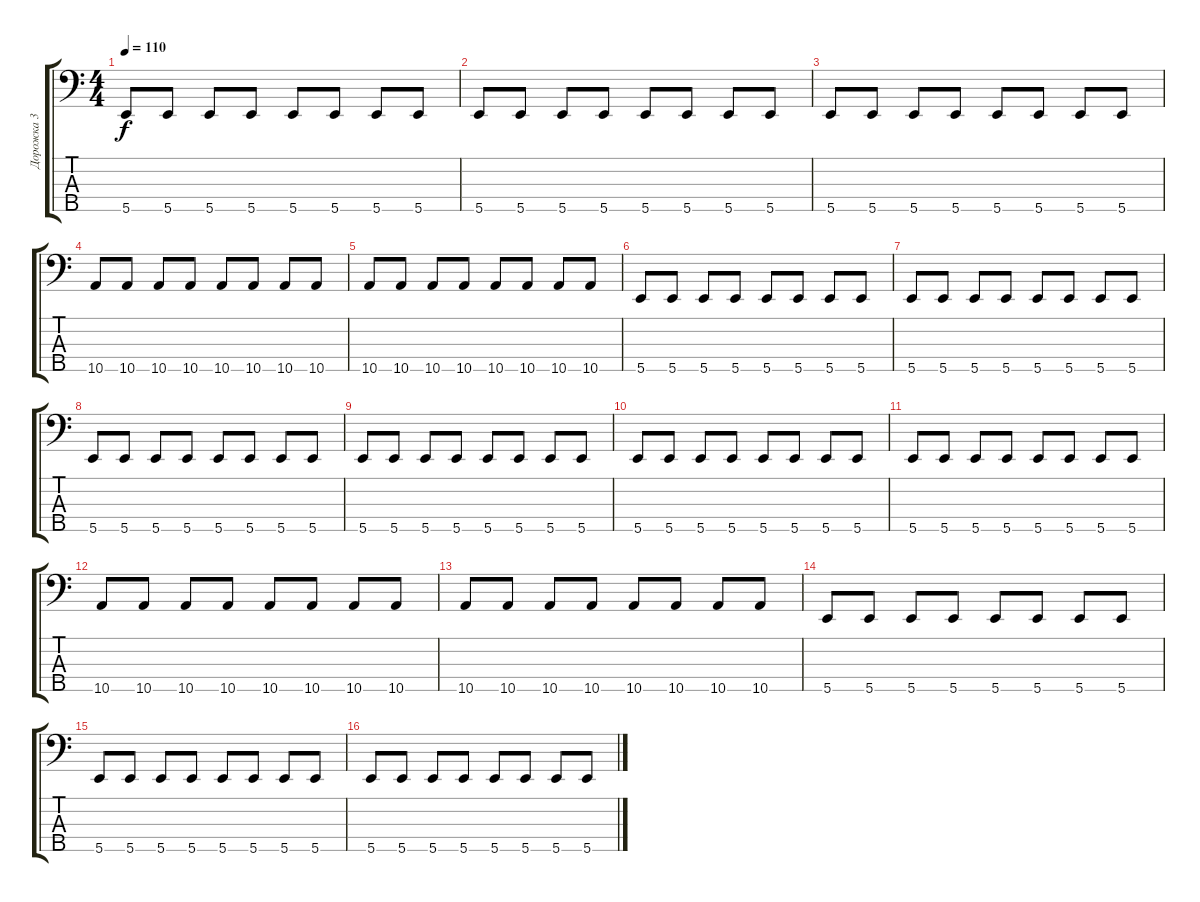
\track ("Дорожка 3" "Дорожка 3") {instrument electricbasspick}
\staff {score tabs}
\tuning (G2 D2 A1 E1 B0) {hide}
\ts (4 4)
\tempo 110
\clef f4
\ks c
5.5.8{dy f} 5.5.8 5.5.8 5.5.8 5.5.8 5.5.8 5.5.8 5.5.8 |
5.5.8 5.5.8 5.5.8 5.5.8 5.5.8 5.5.8 5.5.8 5.5.8 |
5.5.8 5.5.8 5.5.8 5.5.8 5.5.8 5.5.8 5.5.8 5.5.8 |
10.5.8 10.5.8 10.5.8 10.5.8 10.5.8 10.5.8 10.5.8 10.5.8 |
10.5.8 10.5.8 10.5.8 10.5.8 10.5.8 10.5.8 10.5.8 10.5.8 |
5.5.8 5.5.8 5.5.8 5.5.8 5.5.8 5.5.8 5.5.8 5.5.8 |
5.5.8 5.5.8 5.5.8 5.5.8 5.5.8 5.5.8 5.5.8 5.5.8 |
5.5.8 5.5.8 5.5.8 5.5.8 5.5.8 5.5.8 5.5.8 5.5.8 |
5.5.8 5.5.8 5.5.8 5.5.8 5.5.8 5.5.8 5.5.8 5.5.8 |
5.5.8 5.5.8 5.5.8 5.5.8 5.5.8 5.5.8 5.5.8 5.5.8 |
5.5.8 5.5.8 5.5.8 5.5.8 5.5.8 5.5.8 5.5.8 5.5.8 |
10.5.8 10.5.8 10.5.8 10.5.8 10.5.8 10.5.8 10.5.8 10.5.8 |
10.5.8 10.5.8 10.5.8 10.5.8 10.5.8 10.5.8 10.5.8 10.5.8 |
5.5.8 5.5.8 5.5.8 5.5.8 5.5.8 5.5.8 5.5.8 5.5.8 |
5.5.8 5.5.8 5.5.8 5.5.8 5.5.8 5.5.8 5.5.8 5.5.8 |
5.5.8 5.5.8 5.5.8 5.5.8 5.5.8 5.5.8 5.5.8 5.5.8
